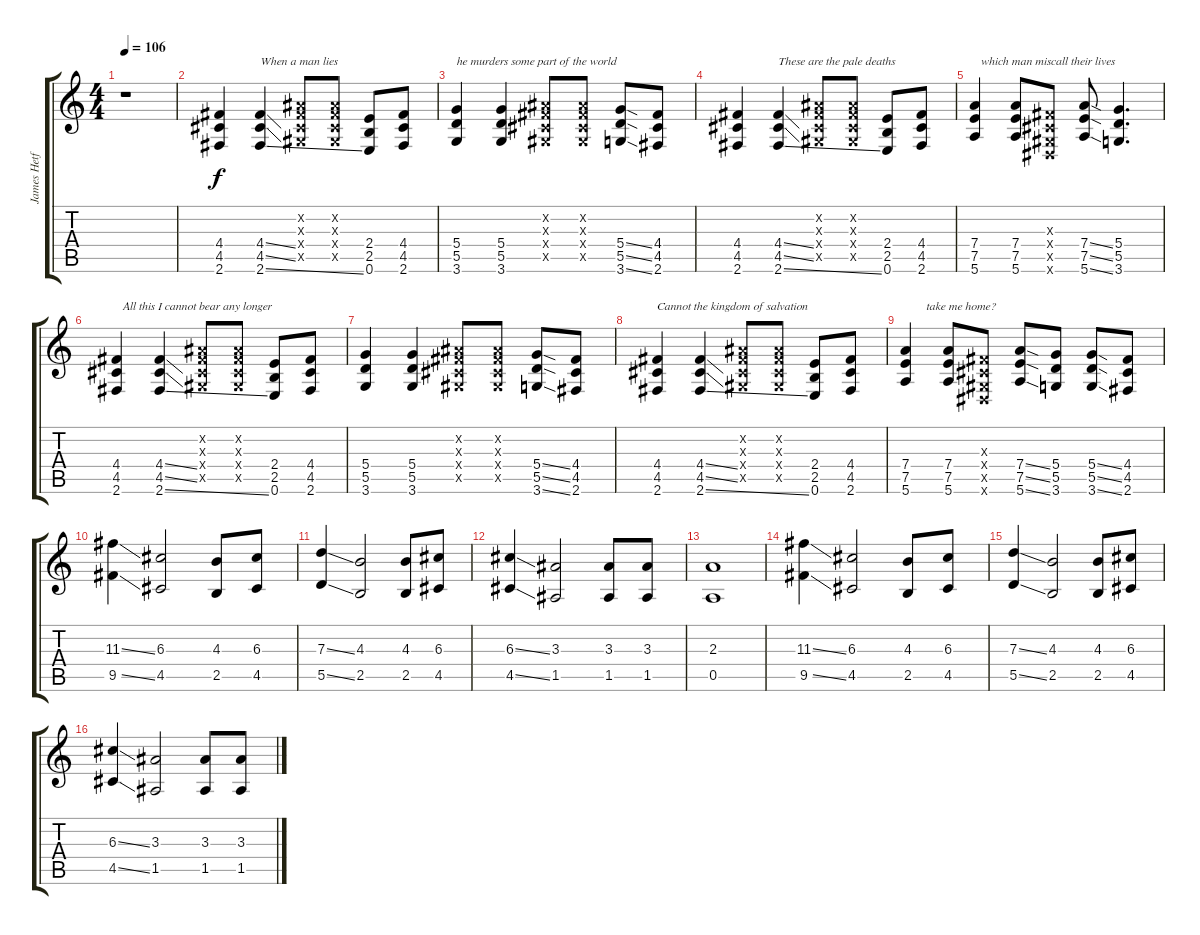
\track ("James Hetfield" "James Hetf") {instrument distortionguitar}
\staff {score tabs}
\tuning (E4 B3 G3 D3 A2 E2) {hide}
\ts (4 4)
\tempo 106
\clef g2
\ks c
r.1{dy f} |
(4.4 4.5 2.6).4{volume 16} (4.4{ss} 4.5{ss} 2.6{ss}).4{txt "When a man lies"} (-1.2{x} -1.3{x} -1.4{x} -1.5{x}).8 (-1.2{x} -1.3{x} -1.4{x} -1.5{x}).8 (2.4 2.5 0.6).8 (4.4 4.5 2.6).8 |
(5.4 5.5 3.6).4{txt "he murders some part of the world"} (5.4 5.5 3.6).4 (-1.2{x} -1.3{x} -1.4{x} -1.5{x}).8 (-1.2{x} -1.3{x} -1.4{x} -1.5{x}).8 (5.4{ss} 5.5{ss} 3.6{ss}).8 (4.4 4.5 2.6).8 |
(4.4 4.5 2.6).4 (4.4{ss} 4.5{ss} 2.6{ss}).4{txt "These are the pale deaths"} (-1.2{x} -1.3{x} -1.4{x} -1.5{x}).8 (-1.2{x} -1.3{x} -1.4{x} -1.5{x}).8 (2.4 2.5 0.6).8 (4.4 4.5 2.6).8 |
(7.4 7.5 5.6).4{txt "  which man miscall their lives"} (7.4 7.5 5.6).8 (-1.3{x} -1.4{x} -1.5{x} -1.6{x}).8 (7.4{ss} 7.5{ss} 5.6{ss}).8 (5.4 5.5 3.6).4{d} |
(4.4 4.5 2.6).4{txt "  All this I cannot bear any longer"} (4.4{ss} 4.5{ss} 2.6{ss}).4 (-1.2{x} -1.3{x} -1.4{x} -1.5{x}).8 (-1.2{x} -1.3{x} -1.4{x} -1.5{x}).8 (2.4 2.5 0.6).8 (4.4 4.5 2.6).8 |
(5.4 5.5 3.6).4 (5.4 5.5 3.6).4 (-1.2{x} -1.3{x} -1.4{x} -1.5{x}).8 (-1.2{x} -1.3{x} -1.4{x} -1.5{x}).8 (5.4{ss} 5.5{ss} 3.6{ss}).8 (4.4 4.5 2.6).8 |
(4.4 4.5 2.6).4{txt "Cannot the kingdom of salvation "} (4.4{ss} 4.5{ss} 2.6{ss}).4 (-1.2{x} -1.3{x} -1.4{x} -1.5{x}).8 (-1.2{x} -1.3{x} -1.4{x} -1.5{x}).8 (2.4 2.5 0.6).8 (4.4 4.5 2.6).8 |
(7.4 7.5 5.6).4{txt "       take me home?"} (7.4 7.5 5.6).8 (-1.3{x} -1.4{x} -1.5{x} -1.6{x}).8 (7.4{ss} 7.5{ss} 5.6{ss}).8 (5.4 5.5 3.6).8 (5.4{ss} 5.5{ss} 3.6{ss}).8 (4.4 4.5 2.6).8 |
(11.3{ss} 9.5{ss}).4 (6.3 4.5).2 (4.3 2.5).8 (6.3 4.5).8 |
(7.3{ss} 5.5{ss}).4 (4.3 2.5).2 (4.3 2.5).8 (6.3 4.5).8 |
(6.3{ss} 4.5{ss}).4 (3.3 1.5).2 (3.3 1.5).8 (3.3 1.5).8 |
(2.3 0.5).1 |
(11.3{ss} 9.5{ss}).4 (6.3 4.5).2 (4.3 2.5).8 (6.3 4.5).8 |
(7.3{ss} 5.5{ss}).4 (4.3 2.5).2 (4.3 2.5).8 (6.3 4.5).8 |
(6.3{ss} 4.5{ss}).4 (3.3 1.5).2 (3.3 1.5).8 (3.3 1.5).8
